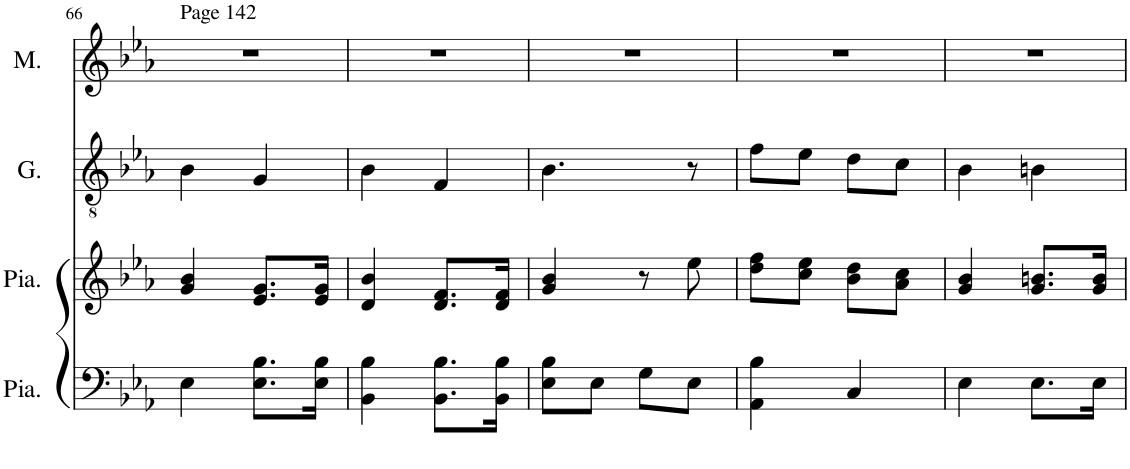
**kern	**kern	**kern	**kern	**kern
*part5	*part4	*part3	*part2	*part1
*staff5	*staff4	*staff3	*staff2	*staff1
*I"Piano	*I"Piano	*I"Raphael	*I"Galuchet	*I"Malaga
*I'Pia.	*I'Pia.	*I'R.	*I'G.	*I'M.
!!LO:PB:g=z
*clefF4	*clefG2	*clefGv2	*clefGv2	*clefG2
*	*	*Trd1c2	*Trd8c14	*
*k[b-e-a-]	*k[b-e-a-]	*k[b-e-a-]	*k[b-e-a-]	*k[b-e-a-]
*M2/4	*M2/4	*M2/4	*M2/4	*M2/4
=66	=66	=66	=66	=66
!	!	!	!	!LO:TX:a:t=Page 142
4E-\	4g/ 4b-/	4G	4B-\	2r
8.E-\ 8.B-\L	8.e-/ 8.g/L	4B-	4G/	.
16E-\ 16B-\Jk	16e-/ 16g/Jk	.	.	.
=67	=67	=67	=67	=67
4BB-\ 4B-\	4d/ 4b-/	4F	4B-\	2r
8.BB-\ 8.B-\L	8.d/ 8.f/L	4B-	4F/	.
16BB-\ 16B-\Jk	16d/ 16f/Jk	.	.	.
=68	=68	=68	=68	=68
8E-\ 8B-\L	4g/ 4b-/	4.G	4.B-\	2r
8E-\J	.	.	.	.
8G\L	8r	.	.	.
8E-\J	8ee-\	8r	8r	.
=69	=69	=69	=69	=69
4AA-\ 4B-\	8dd\ 8ff\L	8d\L	8f\L	2r
.	8cc\ 8ee-\J	8c\J	8e-\J	.
4C/	8b-\ 8dd\L	8B-/L	8d\L	.
.	8a-\ 8cc\J	8A-/J	8c\J	.
=70	=70	=70	=70	=70
4E-\	4g/ 4b-/	2G	4B-\	2r
8.E-\L	8.g/ 8.bn/L	.	4Bn\	.
16E-\Jk	16g/ 16b/Jk	.	.	.
=	=	=	=	=
*-	*-	*-	*-	*-
